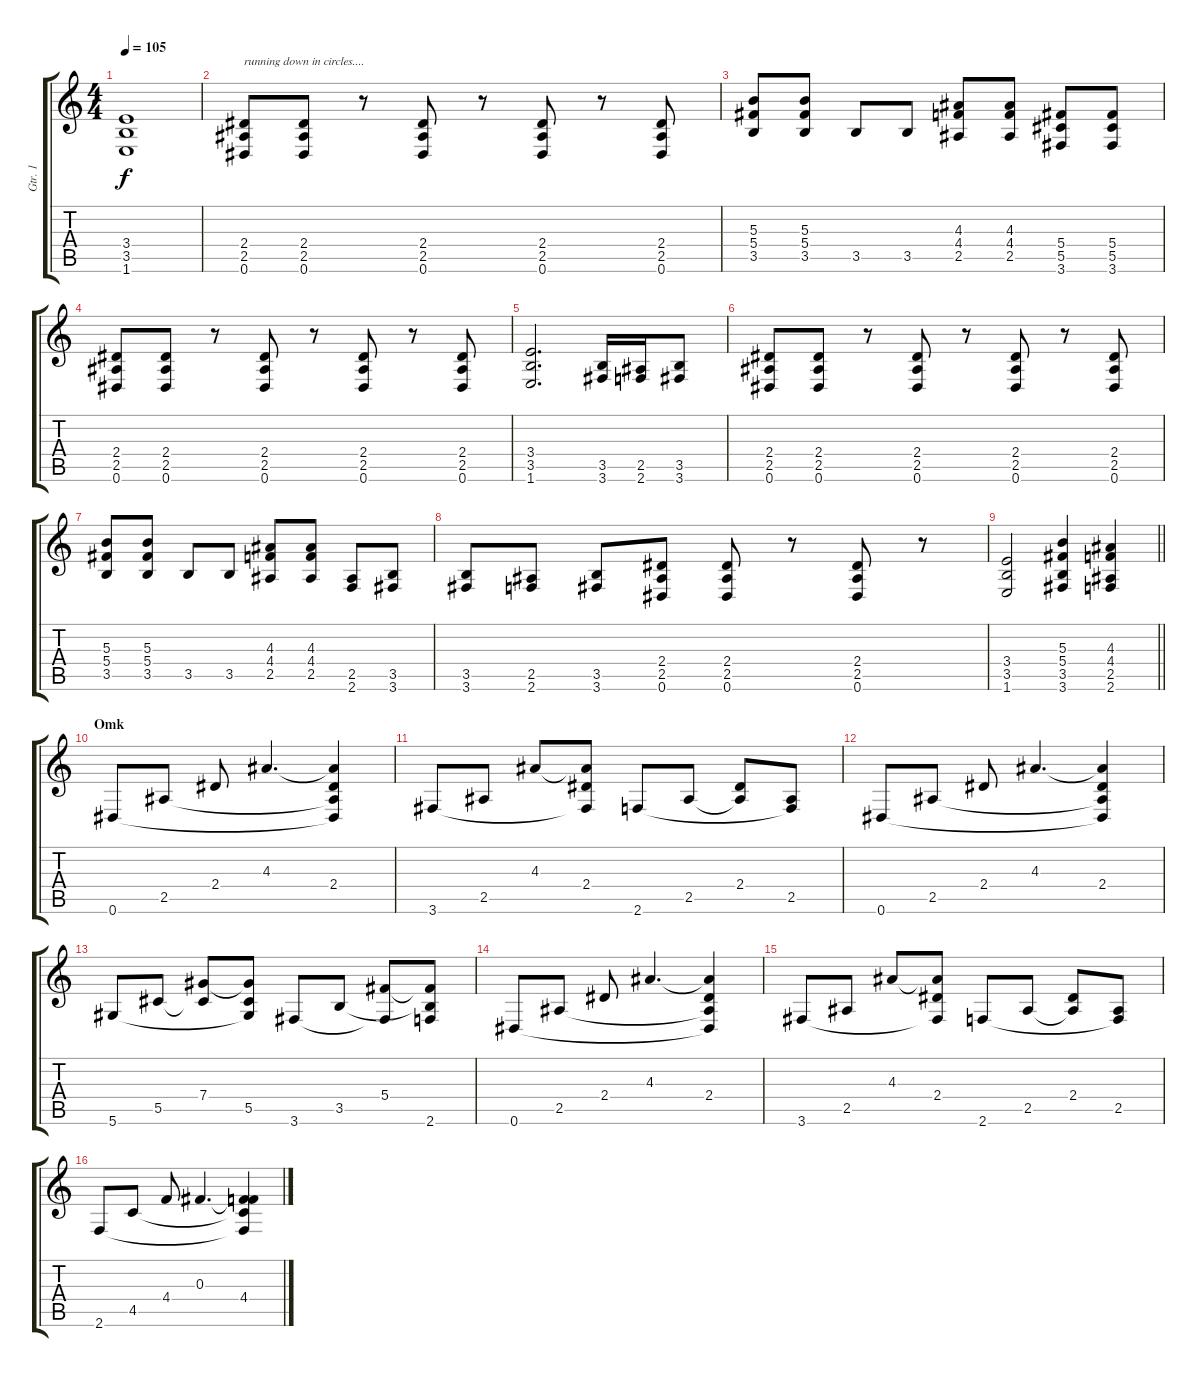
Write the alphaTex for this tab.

\track ("Gtr. 1" "Gtr. 1") {instrument distortionguitar}
\staff {score tabs}
\tuning (Eb4 Bb3 Gb3 Db3 Ab2 Eb2) {hide}
\ts (4 4)
\tempo 105
\clef g2
\ks c
(3.4 3.5 1.6).1{dy f} |
(2.4 2.5 0.6).8{txt "running down in circles...."} (2.4 2.5 0.6).8 r.8 (2.4 2.5 0.6).8 r.8 (2.4 2.5 0.6).8 r.8 (2.4 2.5 0.6).8 |
(5.3 5.4 3.5).8 (5.3 5.4 3.5).8 3.5.8 3.5.8 (4.3 4.4 2.5).8 (4.3 4.4 2.5).8 (5.4 5.5 3.6).8 (5.4 5.5 3.6).8 |
(2.4 2.5 0.6).8 (2.4 2.5 0.6).8 r.8 (2.4 2.5 0.6).8 r.8 (2.4 2.5 0.6).8 r.8 (2.4 2.5 0.6).8 |
(3.4 3.5 1.6).2{d} (3.5 3.6).16 (2.5 2.6).16 (3.5 3.6).8 |
(2.4 2.5 0.6).8 (2.4 2.5 0.6).8 r.8 (2.4 2.5 0.6).8 r.8 (2.4 2.5 0.6).8 r.8 (2.4 2.5 0.6).8 |
(5.3 5.4 3.5).8 (5.3 5.4 3.5).8 3.5.8 3.5.8 (4.3 4.4 2.5).8 (4.3 4.4 2.5).8 (2.5 2.6).8 (3.5 3.6).8 |
(3.5 3.6).8 (2.5 2.6).8 (3.5 3.6).8 (2.4 2.5 0.6).8 (2.4 2.5 0.6).8 r.8 (2.4 2.5 0.6).8 r.8 |
\barLineRight lightlight
(3.4 3.5 1.6).2 (5.3 5.4 3.5 3.6).4 (4.3 4.4 2.5 2.6).4 |
\section ("" "Omk")
0.6.8 2.5.8 2.4.8 4.3.4{d} (4.3{t} 2.4 2.5{t} 0.6{t}).4 |
3.6.8 2.5.8 4.3.8 (4.3{t} 2.4 3.6{t}).8 2.6.8 2.5.8 (2.4 2.5{t}).8 (2.5 2.6{t}).8 |
0.6.8 2.5.8 2.4.8 4.3.4{d} (4.3{t} 2.4 2.5{t} 0.6{t}).4 |
5.6.8 5.5.8 (7.4 5.5{t}).8 (7.4{t} 5.5 5.6{t}).8 3.6.8 3.5.8 (5.4 3.6{t}).8 (5.4{t} 3.5{t} 2.6).8 |
0.6.8 2.5.8 2.4.8 4.3.4{d} (4.3{t} 2.4 2.5{t} 0.6{t}).4 |
3.6.8 2.5.8 4.3.8 (4.3{t} 2.4 3.6{t}).8 2.6.8 2.5.8 (2.4 2.5{t}).8 (2.5 2.6{t}).8 |
2.6.8 4.5.8 4.4.8 0.3.4{d} (0.3{t} 4.4 4.5{t} 2.6{t}).4
